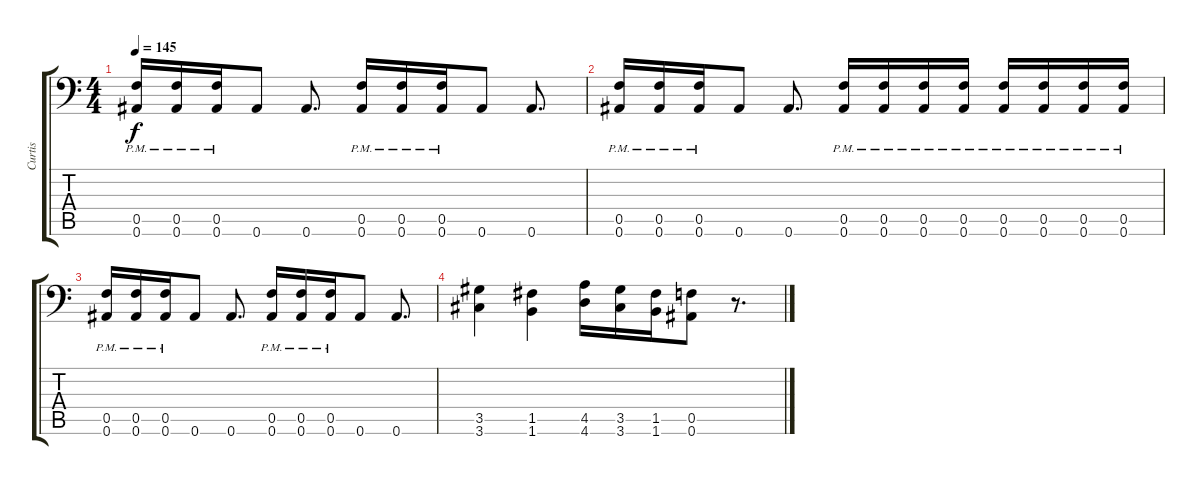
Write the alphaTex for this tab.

\track ("Curtis" "Curtis") {instrument distortionguitar}
\staff {score tabs}
\tuning (C4 G3 Ab3 Bb2 F2 Bb1) {hide}
\ts (4 4)
\tempo 145
\clef f4
\ks c
(0.5{pm} 0.6{pm}).16{dy f} (0.5{pm} 0.6{pm}).16 (0.5{pm} 0.6{pm}).16 0.6.8 0.6.8{d} (0.5{pm} 0.6{pm}).16 (0.5{pm} 0.6{pm}).16 (0.5{pm} 0.6{pm}).16 0.6.8 0.6.8{d} |
(0.5{pm} 0.6{pm}).16 (0.5{pm} 0.6{pm}).16 (0.5{pm} 0.6{pm}).16 0.6.8 0.6.8{d} (0.5{pm} 0.6{pm}).16 (0.5{pm} 0.6{pm}).16 (0.5{pm} 0.6{pm}).16 (0.5{pm} 0.6{pm}).16 (0.5{pm} 0.6{pm}).16 (0.5{pm} 0.6{pm}).16 (0.5{pm} 0.6{pm}).16 (0.5{pm} 0.6{pm}).16 |
(0.5{pm} 0.6{pm}).16 (0.5{pm} 0.6{pm}).16 (0.5{pm} 0.6{pm}).16 0.6.8 0.6.8{d} (0.5{pm} 0.6{pm}).16 (0.5{pm} 0.6{pm}).16 (0.5{pm} 0.6{pm}).16 0.6.8 0.6.8{d} |
(3.5 3.6).4 (1.5 1.6).4 (4.5 4.6).16 (3.5 3.6).16 (1.5 1.6).16 (0.5 0.6).8 r.8{d}
